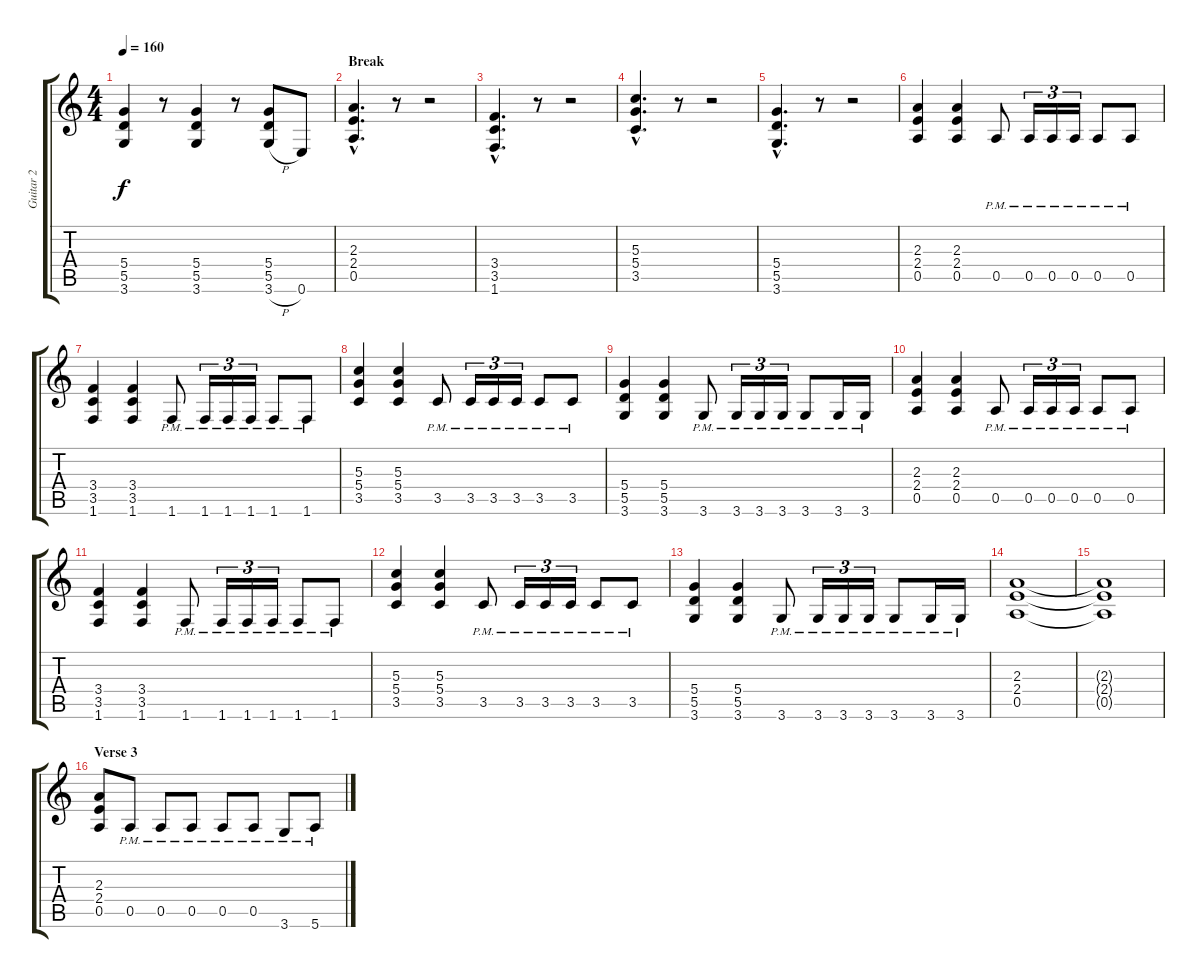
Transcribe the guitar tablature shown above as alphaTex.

\track ("Guitar 2" "Guitar 2") {instrument distortionguitar}
\staff {score tabs}
\tuning (E4 B3 G3 D3 A2 E2) {hide}
\ts (4 4)
\tempo 160
\clef g2
\ks c
(5.4 5.5 3.6).4{dy f} r.8 (5.4 5.5 3.6).4 r.8 (5.4 5.5 3.6{h}).8 0.6.8 |
\section ("" "Break")
(2.3{hac} 2.4{hac} 0.5{hac}).4{d} r.8 r.2 |
(3.4{hac} 3.5{hac} 1.6{hac}).4{d} r.8 r.2 |
(5.3{hac} 5.4{hac} 3.5{hac}).4{d} r.8 r.2 |
(5.4{hac} 5.5{hac} 3.6{hac}).4{d} r.8 r.2 |
(2.3 2.4 0.5).4 (2.3 2.4 0.5).4 0.5{pm}.8 0.5{pm}.16{tu (3 2)} 0.5{pm}.16{tu (3 2)} 0.5{pm}.16{tu (3 2)} 0.5{pm}.8 0.5{pm}.8 |
(3.4 3.5 1.6).4 (3.4 3.5 1.6).4 1.6{pm}.8 1.6{pm}.16{tu (3 2)} 1.6{pm}.16{tu (3 2)} 1.6{pm}.16{tu (3 2)} 1.6{pm}.8 1.6{pm}.8 |
(5.3 5.4 3.5).4 (5.3 5.4 3.5).4 3.5{pm}.8 3.5{pm}.16{tu (3 2)} 3.5{pm}.16{tu (3 2)} 3.5{pm}.16{tu (3 2)} 3.5{pm}.8 3.5{pm}.8 |
(5.4 5.5 3.6).4 (5.4 5.5 3.6).4 3.6{pm}.8 3.6{pm}.16{tu (3 2)} 3.6{pm}.16{tu (3 2)} 3.6{pm}.16{tu (3 2)} 3.6{pm}.8 3.6{pm}.16 3.6{pm}.16 |
(2.3 2.4 0.5).4 (2.3 2.4 0.5).4 0.5{pm}.8 0.5{pm}.16{tu (3 2)} 0.5{pm}.16{tu (3 2)} 0.5{pm}.16{tu (3 2)} 0.5{pm}.8 0.5{pm}.8 |
(3.4 3.5 1.6).4 (3.4 3.5 1.6).4 1.6{pm}.8 1.6{pm}.16{tu (3 2)} 1.6{pm}.16{tu (3 2)} 1.6{pm}.16{tu (3 2)} 1.6{pm}.8 1.6{pm}.8 |
(5.3 5.4 3.5).4 (5.3 5.4 3.5).4 3.5{pm}.8 3.5{pm}.16{tu (3 2)} 3.5{pm}.16{tu (3 2)} 3.5{pm}.16{tu (3 2)} 3.5{pm}.8 3.5{pm}.8 |
(5.4 5.5 3.6).4 (5.4 5.5 3.6).4 3.6{pm}.8 3.6{pm}.16{tu (3 2)} 3.6{pm}.16{tu (3 2)} 3.6{pm}.16{tu (3 2)} 3.6{pm}.8 3.6{pm}.16 3.6{pm}.16 |
(2.3 2.4 0.5).1 |
(2.3{t} 2.4{t} 0.5{t}).1 |
\section ("" "Verse 3")
(2.3 2.4 0.5).8 0.5{pm}.8 0.5{pm}.8 0.5{pm}.8 0.5{pm}.8 0.5{pm}.8 3.6{pm}.8 5.6{pm}.8
